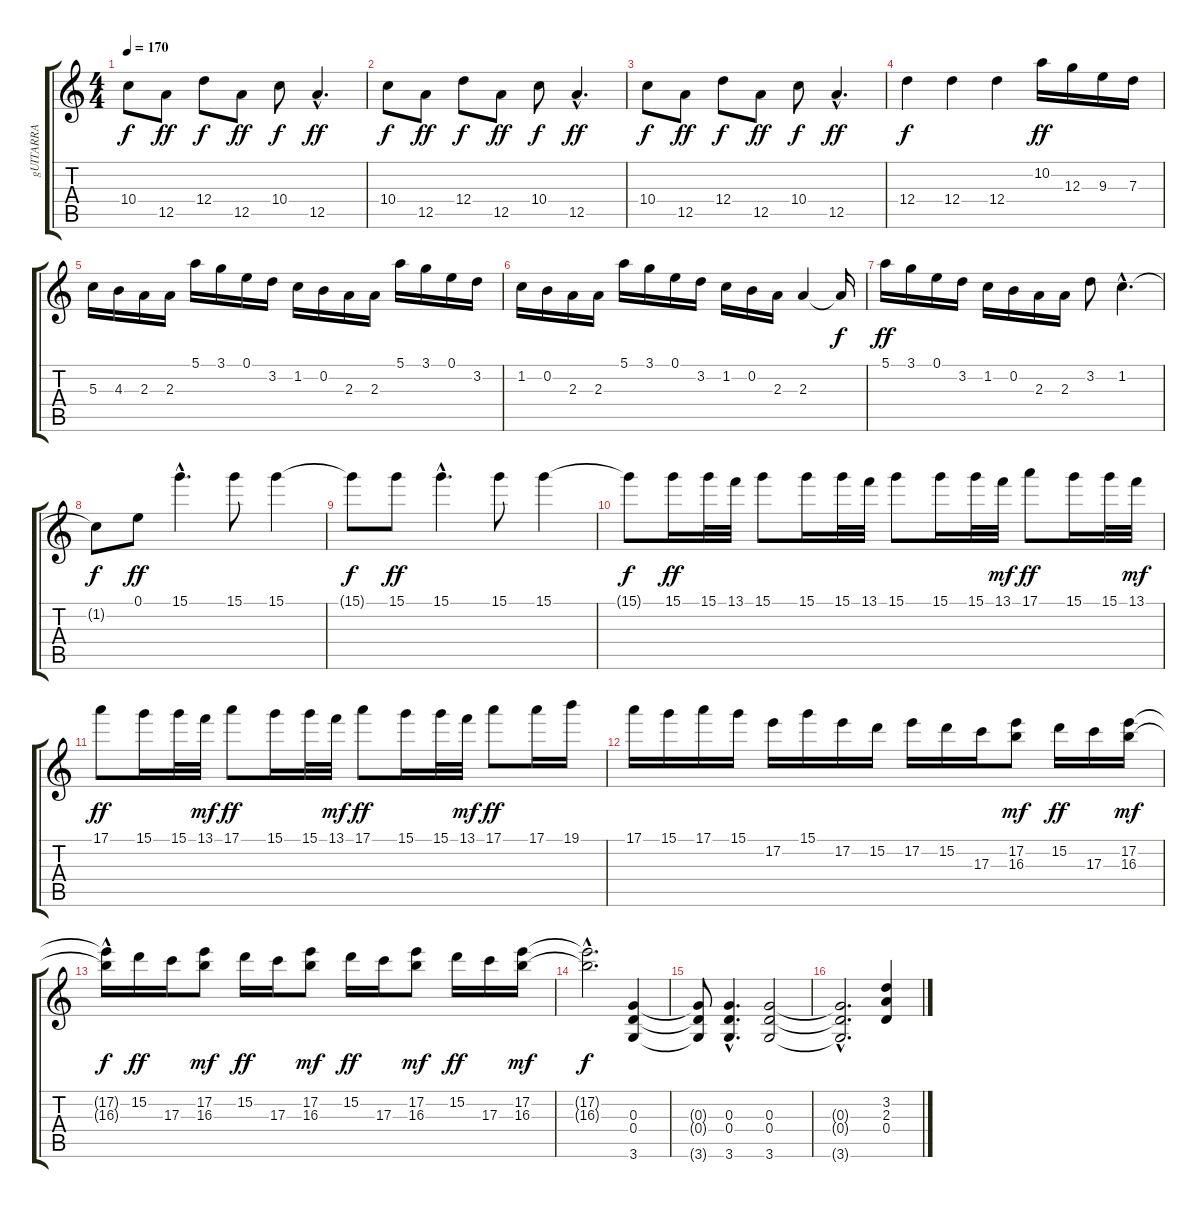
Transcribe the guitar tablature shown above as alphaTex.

\track ("gUITARRA" "gUITARRA") {instrument overdrivenguitar}
\staff {score tabs}
\tuning (E4 B3 G3 D3 A2 E2) {hide}
\ts (4 4)
\tempo 170
\clef g2
\ks c
10.4.8{dy f} 12.5.8{dy ff} 12.4.8{dy f} 12.5.8{dy ff} 10.4.8{dy f} 12.5{hac}.4{d dy ff} |
10.4.8{dy f} 12.5.8{dy ff} 12.4.8{dy f} 12.5.8{dy ff} 10.4.8{dy f} 12.5{hac}.4{d dy ff} |
10.4.8{dy f} 12.5.8{dy ff} 12.4.8{dy f} 12.5.8{dy ff} 10.4.8{dy f} 12.5{hac}.4{d dy ff} |
12.4.4{dy f} 12.4.4 12.4.4 10.2.16{dy ff} 12.3.16 9.3.16 7.3.16 |
5.3.16 4.3.16 2.3.16 2.3.16 5.1.16 3.1.16 0.1.16 3.2.16 1.2.16 0.2.16 2.3.16 2.3.16 5.1.16 3.1.16 0.1.16 3.2.16 |
1.2.16 0.2.16 2.3.16 2.3.16 5.1.16 3.1.16 0.1.16 3.2.16 1.2.16 0.2.16 2.3.16 2.3.4 2.3{t}.16{dy f} |
5.1.16{dy ff} 3.1.16 0.1.16 3.2.16 1.2.16 0.2.16 2.3.16 2.3.16 3.2.8 1.2{hac}.4{d} |
1.2{t}.8{dy f} 0.1.8{dy ff} 15.1{hac}.4{d} 15.1.8 15.1.4 |
15.1{t}.8{dy f} 15.1.8{dy ff} 15.1{hac}.4{d} 15.1.8 15.1.4 |
15.1{t}.8{dy f} 15.1.16{dy ff} 15.1.32 13.1.32 15.1.8 15.1.16 15.1.32 13.1.32 15.1.8 15.1.16 15.1.32 13.1.32{dy mf} 17.1.8{dy ff} 15.1.16 15.1.32 13.1.32{dy mf} |
17.1.8{dy ff} 15.1.16 15.1.32 13.1.32{dy mf} 17.1.8{dy ff} 15.1.16 15.1.32 13.1.32{dy mf} 17.1.8{dy ff} 15.1.16 15.1.32 13.1.32{dy mf} 17.1.8{dy ff} 17.1.16 19.1.16 |
17.1.16 15.1.16 17.1.16 15.1.16 17.2.16 15.1.16 17.2.16 15.2.16 17.2.16 15.2.16 17.3.16 (17.2 16.3).8{dy mf} 15.2.16{dy ff} 17.3.16 (17.2 16.3).16{dy mf} |
(17.2{t} 16.3{hac t}).16{dy f} 15.2.16{dy ff} 17.3.16 (17.2 16.3).8{dy mf} 15.2.16{dy ff} 17.3.16 (17.2 16.3).8{dy mf} 15.2.16{dy ff} 17.3.16 (17.2 16.3).8{dy mf} 15.2.16{dy ff} 17.3.16 (17.2 16.3).16{dy mf} |
(17.2{hac t} 16.3{hac t}).2{d dy f} (0.3 0.4 3.6).4{instrument overdrivenguitar} |
(0.3{t} 0.4{t} 3.6{t}).8 (0.3{hac} 0.4{hac} 3.6{hac}).4{d} (0.3 0.4 3.6).2 |
(0.3{hac t} 0.4{hac t} 3.6{hac t}).2{d} (3.2 2.3 0.4).4
